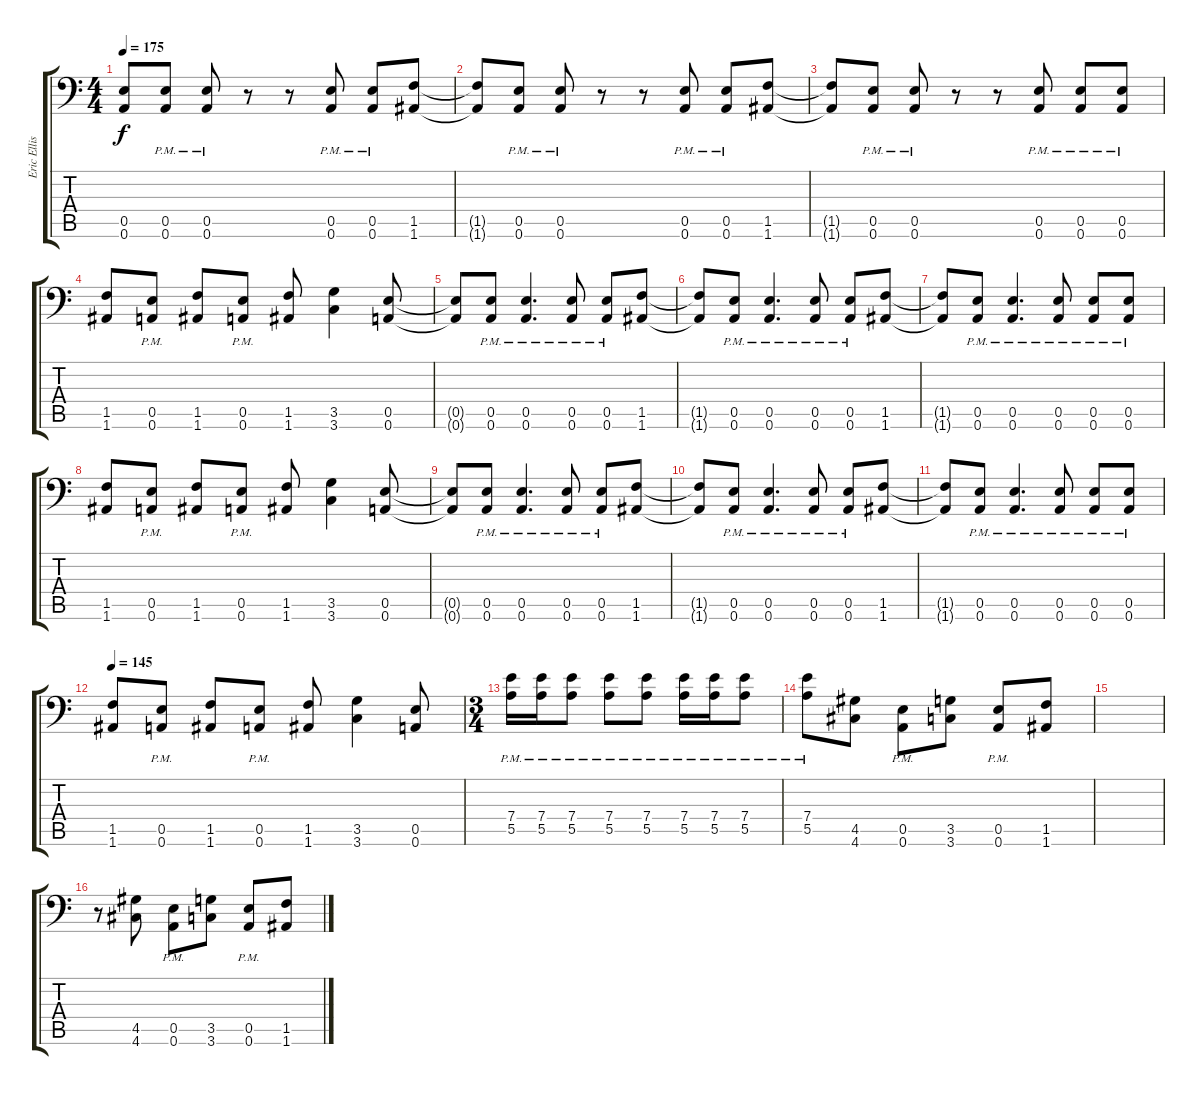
\track ("Eric Ellis" "Eric Ellis") {instrument overdrivenguitar}
\staff {score tabs}
\tuning (B3 Gb3 D3 A2 E2 A1) {hide}
\ts (4 4)
\tempo 175
\clef f4
\ks c
(0.5{t} 0.6{t}).8{dy f} (0.5{pm} 0.6{pm}).8 (0.5{pm} 0.6{pm}).8 r.8 r.8 (0.5{pm} 0.6{pm}).8 (0.5{pm} 0.6{pm}).8 (1.5 1.6).8 |
(1.5{t} 1.6{t}).8 (0.5{pm} 0.6{pm}).8 (0.5{pm} 0.6{pm}).8 r.8 r.8 (0.5{pm} 0.6{pm}).8 (0.5{pm} 0.6{pm}).8 (1.5 1.6).8 |
(1.5{t} 1.6{t}).8 (0.5{pm} 0.6{pm}).8 (0.5{pm} 0.6{pm}).8 r.8 r.8 (0.5{pm} 0.6{pm}).8 (0.5{pm} 0.6{pm}).8 (0.5{pm} 0.6{pm}).8 |
(1.5 1.6).8 (0.5{pm} 0.6{pm}).8 (1.5 1.6).8 (0.5{pm} 0.6{pm}).8 (1.5 1.6).8 (3.5 3.6).4 (0.5 0.6).8 |
(0.5{t} 0.6{t}).8 (0.5{pm} 0.6{pm}).8 (0.5{pm} 0.6{pm}).4{d} (0.5{pm} 0.6{pm}).8 (0.5{pm} 0.6{pm}).8 (1.5 1.6).8 |
(1.5{t} 1.6{t}).8 (0.5{pm} 0.6{pm}).8 (0.5{pm} 0.6{pm}).4{d} (0.5{pm} 0.6{pm}).8 (0.5{pm} 0.6{pm}).8 (1.5 1.6).8 |
(1.5{t} 1.6{t}).8 (0.5{pm} 0.6{pm}).8 (0.5{pm} 0.6{pm}).4{d} (0.5{pm} 0.6{pm}).8 (0.5{pm} 0.6{pm}).8 (0.5{pm} 0.6{pm}).8 |
(1.5 1.6).8 (0.5{pm} 0.6{pm}).8 (1.5 1.6).8 (0.5{pm} 0.6{pm}).8 (1.5 1.6).8 (3.5 3.6).4 (0.5 0.6).8 |
(0.5{t} 0.6{t}).8 (0.5{pm} 0.6{pm}).8 (0.5{pm} 0.6{pm}).4{d} (0.5{pm} 0.6{pm}).8 (0.5{pm} 0.6{pm}).8 (1.5 1.6).8 |
(1.5{t} 1.6{t}).8 (0.5{pm} 0.6{pm}).8 (0.5{pm} 0.6{pm}).4{d} (0.5{pm} 0.6{pm}).8 (0.5{pm} 0.6{pm}).8 (1.5 1.6).8 |
(1.5{t} 1.6{t}).8 (0.5{pm} 0.6{pm}).8 (0.5{pm} 0.6{pm}).4{d} (0.5{pm} 0.6{pm}).8 (0.5{pm} 0.6{pm}).8 (0.5{pm} 0.6{pm}).8 |
\tempo 145
(1.5 1.6).8 (0.5{pm} 0.6{pm}).8 (1.5 1.6).8 (0.5{pm} 0.6{pm}).8 (1.5 1.6).8 (3.5 3.6).4 (0.5 0.6).8 |
\ts (3 4)
(7.4{pm} 5.5{pm}).16 (7.4{pm} 5.5{pm}).16 (7.4{pm} 5.5{pm}).8 (7.4{pm} 5.5{pm}).8 (7.4{pm} 5.5{pm}).8 (7.4{pm} 5.5{pm}).16 (7.4{pm} 5.5{pm}).16 (7.4{pm} 5.5{pm}).8 |
(7.4{pm} 5.5{pm}).8 (4.5 4.6).8 (0.5{pm} 0.6{pm}).8 (3.5 3.6).8 (0.5{pm} 0.6{pm}).8 (1.5 1.6).8 |
|
r.8 (4.5 4.6).8 (0.5{pm} 0.6{pm}).8 (3.5 3.6).8 (0.5{pm} 0.6{pm}).8 (1.5 1.6).8
